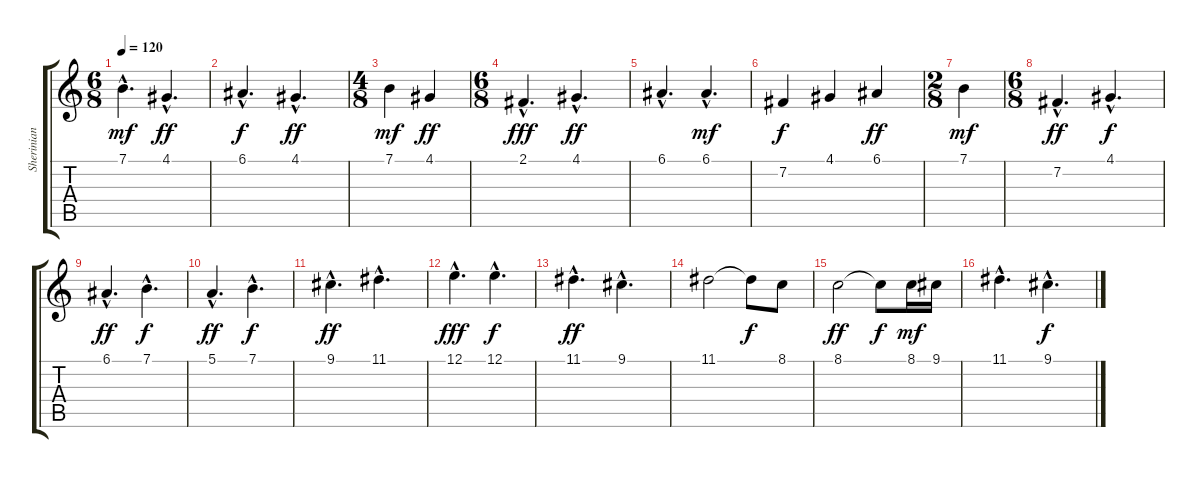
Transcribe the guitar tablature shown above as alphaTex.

\track ("Sherinian Lead Square" "Sherinian ") {instrument lead1square}
\staff {score tabs}
\tuning (E4 B3 G3 D3 A2 E2) {hide}
\ts (6 8)
\tempo 120
\clef g2
\ks c
7.1{hac}.4{d dy mf} 4.1{hac}.4{d dy ff} |
6.1{hac}.4{d dy f} 4.1{hac}.4{d dy ff} |
\ts (4 8)
7.1.4{dy mf} 4.1.4{dy ff} |
\ts (6 8)
2.1{hac}.4{d dy fff} 4.1{hac}.4{d dy ff} |
6.1{hac}.4{d} 6.1{hac}.4{d dy mf} |
7.2.4{dy f} 4.1.4 6.1.4{dy ff} |
\ts (2 8)
7.1.4{dy mf} |
\ts (6 8)
7.2{hac}.4{d dy ff} 4.1{hac}.4{d dy f} |
6.1{hac}.4{d dy ff} 7.1{hac}.4{d dy f} |
5.1{hac}.4{d dy ff} 7.1{hac}.4{d dy f} |
9.1{hac}.4{d dy ff} 11.1{hac}.4{d} |
12.1{hac}.4{d dy fff} 12.1{hac}.4{d dy f} |
11.1{hac}.4{d dy ff} 9.1{hac}.4{d} |
11.1.2 11.1{t}.8{dy f} 8.1.8 |
8.1.2{dy ff} 8.1{t}.8{dy f} 8.1.16{dy mf} 9.1.16 |
11.1{hac}.4{d} 9.1{hac}.4{d dy f}
